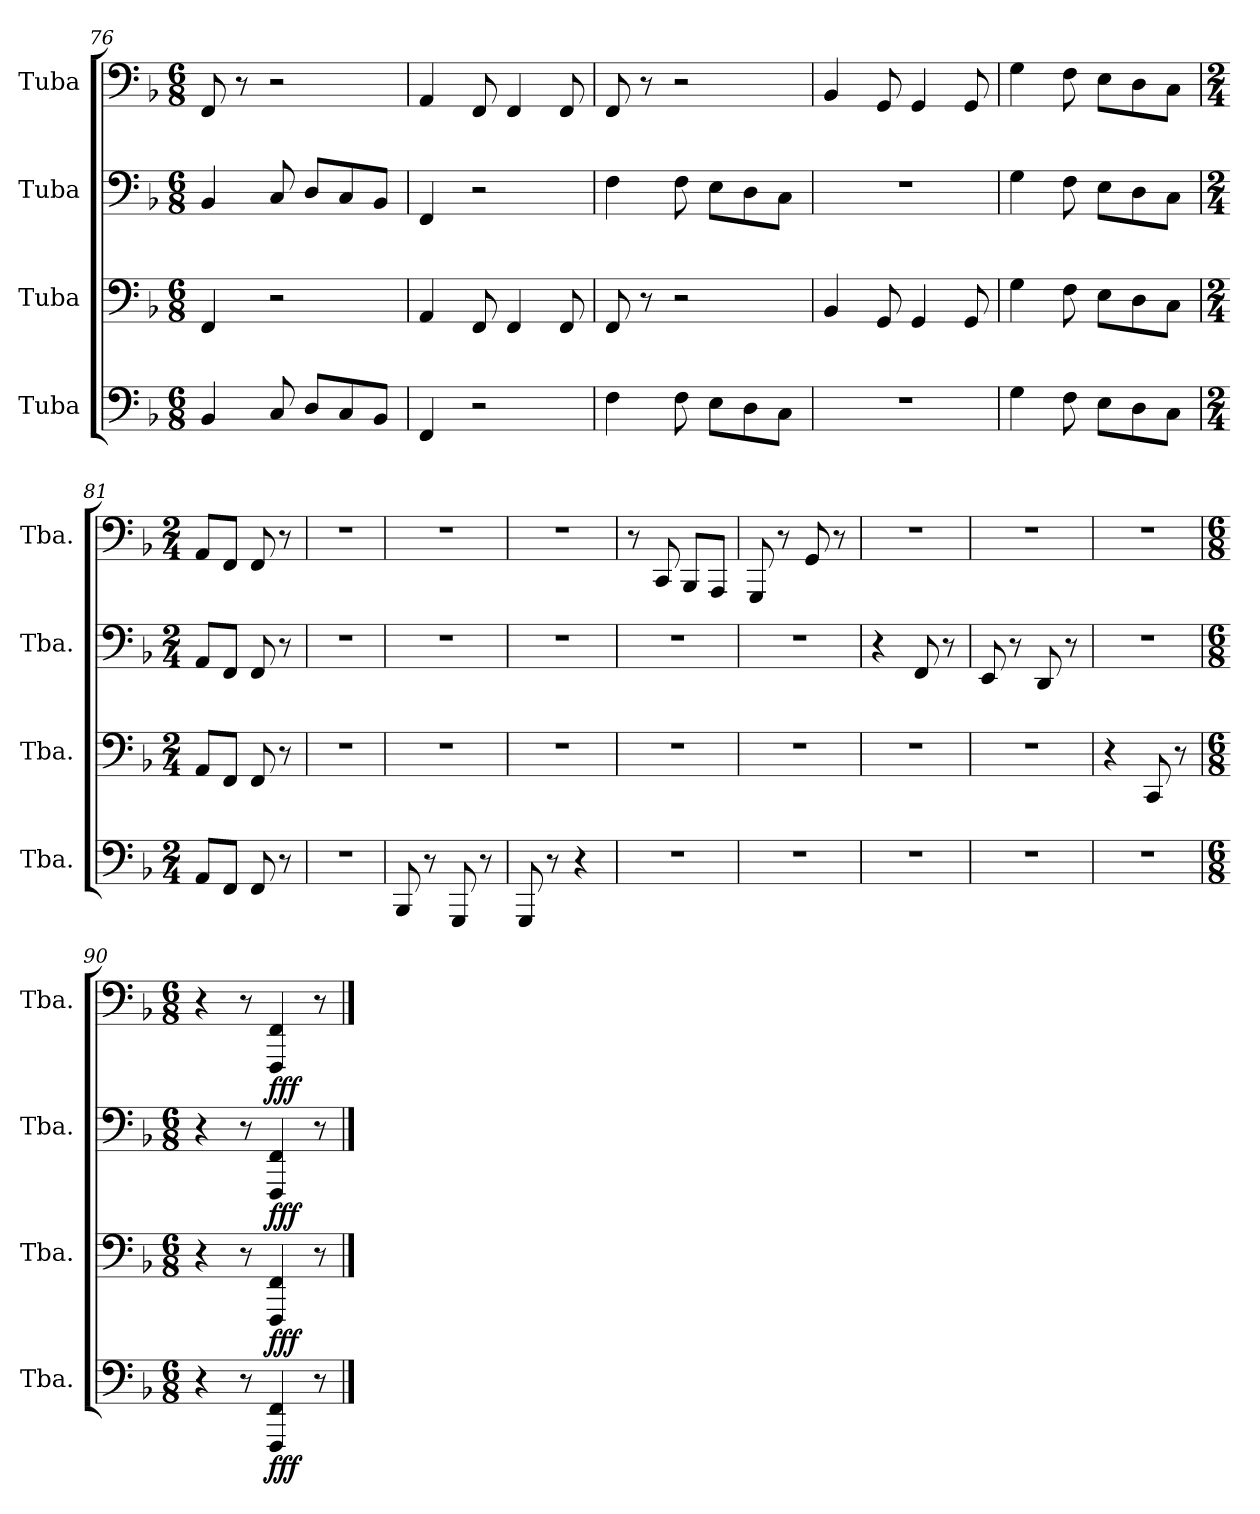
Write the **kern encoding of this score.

**kern	**dynam	**kern	**dynam	**kern	**dynam	**kern	**dynam
*part4	*part4	*part3	*part3	*part2	*part2	*part1	*part1
*staff4	*staff4	*staff3	*staff3	*staff2	*staff2	*staff1	*staff1
*I"Tuba	*	*I"Tuba	*	*I"Tuba	*	*I"Tuba	*
*I'Tba.	*	*I'Tba.	*	*I'Tba.	*	*I'Tba.	*
*clefF4	*	*clefF4	*	*clefF4	*	*clefF4	*
*k[b-]	*	*k[b-]	*	*k[b-]	*	*k[b-]	*
*M6/8	*	*M6/8	*	*M6/8	*	*M6/8	*
=76	=76	=76	=76	=76	=76	=76	=76
4BB-/	.	4FF/	.	4BB-/	.	8FF/	.
.	.	.	.	.	.	8r	.
8C/	.	2r	.	8C/	.	2r	.
8D/L	.	.	.	8D/L	.	.	.
8C/	.	.	.	8C/	.	.	.
8BB-/J	.	.	.	8BB-/J	.	.	.
=77	=77	=77	=77	=77	=77	=77	=77
4FF/	.	4AA/	.	4FF/	.	4AA/	.
2r	.	8FF/	.	2r	.	8FF/	.
.	.	4FF/	.	.	.	4FF/	.
.	.	8FF/	.	.	.	8FF/	.
=78	=78	=78	=78	=78	=78	=78	=78
4F\	.	8FF/	.	4F\	.	8FF/	.
.	.	8r	.	.	.	8r	.
8F\	.	2r	.	8F\	.	2r	.
8E\L	.	.	.	8E\L	.	.	.
8D\	.	.	.	8D\	.	.	.
8C\J	.	.	.	8C\J	.	.	.
=79	=79	=79	=79	=79	=79	=79	=79
2.r	.	4BB-/	.	2.r	.	4BB-/	.
.	.	8GG/	.	.	.	8GG/	.
.	.	4GG/	.	.	.	4GG/	.
.	.	8GG/	.	.	.	8GG/	.
!!LO:LB:g=z
=80	=80	=80	=80	=80	=80	=80	=80
4G\	.	4G\	.	4G\	.	4G\	.
8F\	.	8F\	.	8F\	.	8F\	.
8E\L	.	8E\L	.	8E\L	.	8E\L	.
8D\	.	8D\	.	8D\	.	8D\	.
8C\J	.	8C\J	.	8C\J	.	8C\J	.
=81	=81	=81	=81	=81	=81	=81	=81
*M2/4	*	*M2/4	*	*M2/4	*	*M2/4	*
*	*	*	*	*	*	*MM80	*
8AA/L	.	8AA/L	.	8AA/L	.	8AA/L	.
8FF/J	.	8FF/J	.	8FF/J	.	8FF/J	.
8FF/	.	8FF/	.	8FF/	.	8FF/	.
8r	.	8r	.	8r	.	8r	.
=82	=82	=82	=82	=82	=82	=82	=82
2r	.	2r	.	2r	.	2r	.
=83	=83	=83	=83	=83	=83	=83	=83
8BBB-/	.	2r	.	2r	.	2r	.
8r	.	.	.	.	.	.	.
8GGG/	.	.	.	.	.	.	.
8r	.	.	.	.	.	.	.
=84	=84	=84	=84	=84	=84	=84	=84
8GGG/	.	2r	.	2r	.	2r	.
8r	.	.	.	.	.	.	.
4r	.	.	.	.	.	.	.
=85	=85	=85	=85	=85	=85	=85	=85
2r	.	2r	.	2r	.	8r	.
.	.	.	.	.	.	8CC/	.
.	.	.	.	.	.	8BBB-/L	.
.	.	.	.	.	.	8AAA/J	.
=86	=86	=86	=86	=86	=86	=86	=86
2r	.	2r	.	2r	.	8GGG/	.
.	.	.	.	.	.	8r	.
.	.	.	.	.	.	8GG/	.
.	.	.	.	.	.	8r	.
=87	=87	=87	=87	=87	=87	=87	=87
2r	.	2r	.	4r	.	2r	.
.	.	.	.	8FF/	.	.	.
.	.	.	.	8r	.	.	.
!!LO:LB:g=z
=88	=88	=88	=88	=88	=88	=88	=88
2r	.	2r	.	8EE/	.	2r	.
.	.	.	.	8r	.	.	.
.	.	.	.	8DD/	.	.	.
.	.	.	.	8r	.	.	.
=89	=89	=89	=89	=89	=89	=89	=89
2r	.	4r	.	2r	.	2r	.
.	.	8CC/	.	.	.	.	.
.	.	8r	.	.	.	.	.
=90	=90	=90	=90	=90	=90	=90	=90
*M6/8	*	*M6/8	*	*M6/8	*	*M6/8	*
*	*	*	*	*	*	*MM120	*
4r	.	4r	.	4r	.	4r	.
8r	.	8r	.	8r	.	8r	.
!	!LO:DY:b	!	!LO:DY:b	!	!LO:DY:b	!	!LO:DY:b
4FFF/ 4FF/	fff	4FFF/ 4FF/	fff	4FFF/ 4FF/	fff	4FFF/ 4FF/	fff
8r	.	8r	.	8r	.	8r	.
==	==	==	==	==	==	==	==
*-	*-	*-	*-	*-	*-	*-	*-
